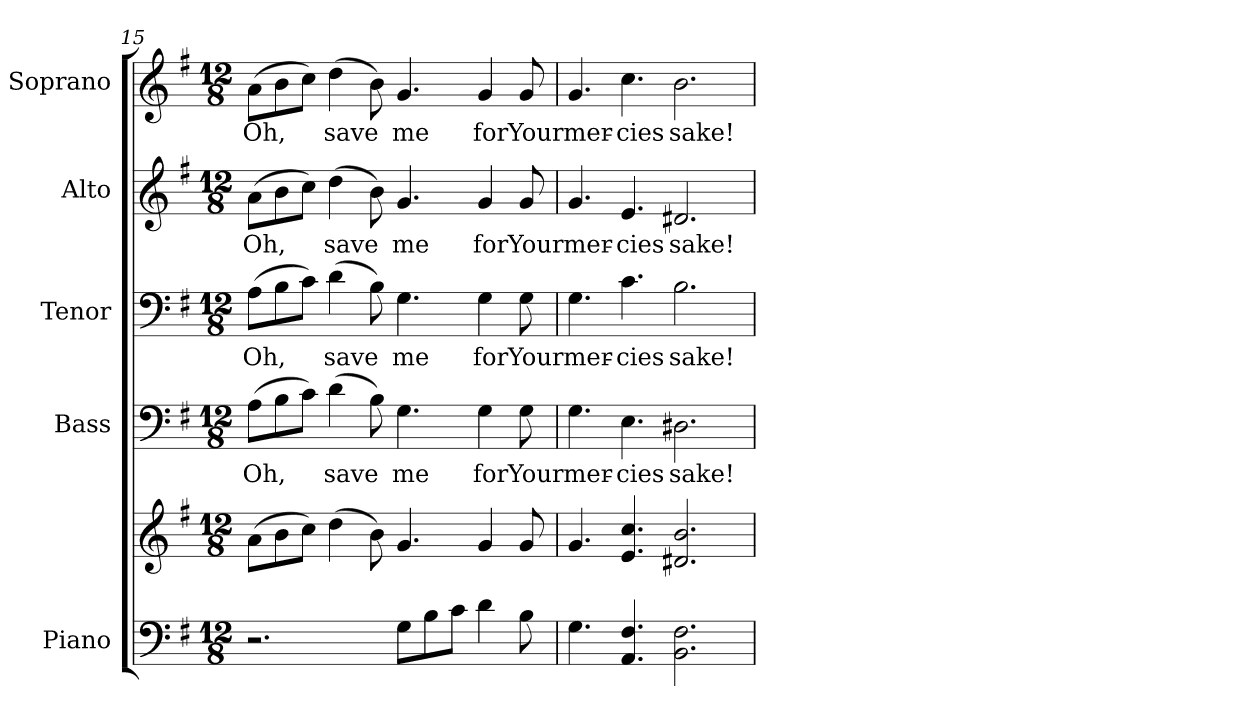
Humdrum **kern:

**kern	**kern	**kern	**text	**kern	**text	**kern	**text	**kern	**text
*part5	*part5	*part4	*part4	*part3	*part3	*part2	*part2	*part1	*part1
*staff6	*staff5	*staff4	*staff4	*staff3	*staff3	*staff2	*staff2	*staff1	*staff1
*I"Piano	*	*I"Bass	*	*I"Tenor	*	*I"Alto	*	*I"Soprano	*
*I'Pno.	*	*I'B.	*	*I'T.	*	*I'A.	*	*I'S.	*
!!LO:PB:g=z
*clefF4	*clefG2	*clefF4	*	*clefF4	*	*clefG2	*	*clefG2	*
*k[f#]	*k[f#]	*k[f#]	*	*k[f#]	*	*k[f#]	*	*k[f#]	*
*G:	*G:	*G:	*	*G:	*	*G:	*	*G:	*
*M12/8	*M12/8	*M12/8	*	*M12/8	*	*M12/8	*	*M12/8	*
=15	=15	=15	=15	=15	=15	=15	=15	=15	=15
!	!	!	!LO:LY:b:color=#000000	!	!	!	!	!	!
!	!	!	!	!	!LO:LY:b:color=#000000	!	!	!	!
!	!	!	!	!	!	!	!LO:LY:b:color=#000000	!	!
!	!	!	!	!	!	!	!	!	!LO:LY:b:color=#000000
2.r	(8ai\L	(8Ai\L	Oh,	(8Ai\L	Oh,	(8ai\L	Oh,	(8ai\L	Oh,
.	8bi\	8Bi\	.	8Bi\	.	8bi\	.	8bi\	.
.	8cci\J)	8ci\J)	.	8ci\J)	.	8cci\J)	.	8cci\J)	.
!	!	!	!LO:LY:b:color=#000000	!	!	!	!	!	!
!	!	!	!	!	!LO:LY:b:color=#000000	!	!	!	!
!	!	!	!	!	!	!	!LO:LY:b:color=#000000	!	!
!	!	!	!	!	!	!	!	!	!LO:LY:b:color=#000000
.	(4ddi\	(4di\	save	(4di\	save	(4ddi\	save	(4ddi\	save
.	8bi\)	8Bi\)	.	8Bi\)	.	8bi\)	.	8bi\)	.
!	!	!	!LO:LY:b:color=#000000	!	!	!	!	!	!
!	!	!	!	!	!LO:LY:b:color=#000000	!	!	!	!
!	!	!	!	!	!	!	!LO:LY:b:color=#000000	!	!
!	!	!	!	!	!	!	!	!	!LO:LY:b:color=#000000
8Gi\L	4.gi/	4.Gi\	me	4.Gi\	me	4.gi/	me	4.gi/	me
8Bi\	.	.	.	.	.	.	.	.	.
8ci\J	.	.	.	.	.	.	.	.	.
!	!	!	!LO:LY:b:color=#000000	!	!	!	!	!	!
!	!	!	!	!	!LO:LY:b:color=#000000	!	!	!	!
!	!	!	!	!	!	!	!LO:LY:b:color=#000000	!	!
!	!	!	!	!	!	!	!	!	!LO:LY:b:color=#000000
4di\	4gi/	4Gi\	for	4Gi\	for	4gi/	for	4gi/	for
!	!	!	!LO:LY:b:color=#000000	!	!	!	!	!	!
!	!	!	!	!	!LO:LY:b:color=#000000	!	!	!	!
!	!	!	!	!	!	!	!LO:LY:b:color=#000000	!	!
!	!	!	!	!	!	!	!	!	!LO:LY:b:color=#000000
8Bi\	8gi/	8Gi\	Your	8Gi\	Your	8gi/	Your	8gi/	Your
=16	=16	=16	=16	=16	=16	=16	=16	=16	=16
!	!	!	!LO:LY:b:color=#000000	!	!	!	!	!	!
!	!	!	!	!	!LO:LY:b:color=#000000	!	!	!	!
!	!	!	!	!	!	!	!LO:LY:b:color=#000000	!	!
!	!	!	!	!	!	!	!	!	!LO:LY:b:color=#000000
4.Gi\	4.gi/	4.Gi\	mer-	4.Gi\	mer-	4.gi/	mer-	4.gi/	mer-
!	!	!	!LO:LY:b:color=#000000	!	!	!	!	!	!
!	!	!	!	!	!LO:LY:b:color=#000000	!	!	!	!
!	!	!	!	!	!	!	!LO:LY:b:color=#000000	!	!
!	!	!	!	!	!	!	!	!	!LO:LY:b:color=#000000
4.AAi/ 4.F#i	4.ei/ 4.cci	4.Ei\	-cies	4.ci\	-cies	4.ei/	-cies	4.cci\	-cies
!	!	!	!LO:LY:b:color=#000000	!	!	!	!	!	!
!	!	!	!	!	!LO:LY:b:color=#000000	!	!	!	!
!	!	!	!	!	!	!	!LO:LY:b:color=#000000	!	!
!	!	!	!	!	!	!	!	!	!LO:LY:b:color=#000000
2.BBi\ 2.F#i	2.d#Xi/ 2.bi	2.D#Xi\	sake!	2.Bi\	sake!	2.d#Xi/	sake!	2.bi\	sake!
=	=	=	=	=	=	=	=	=	=
*-	*-	*-	*-	*-	*-	*-	*-	*-	*-
